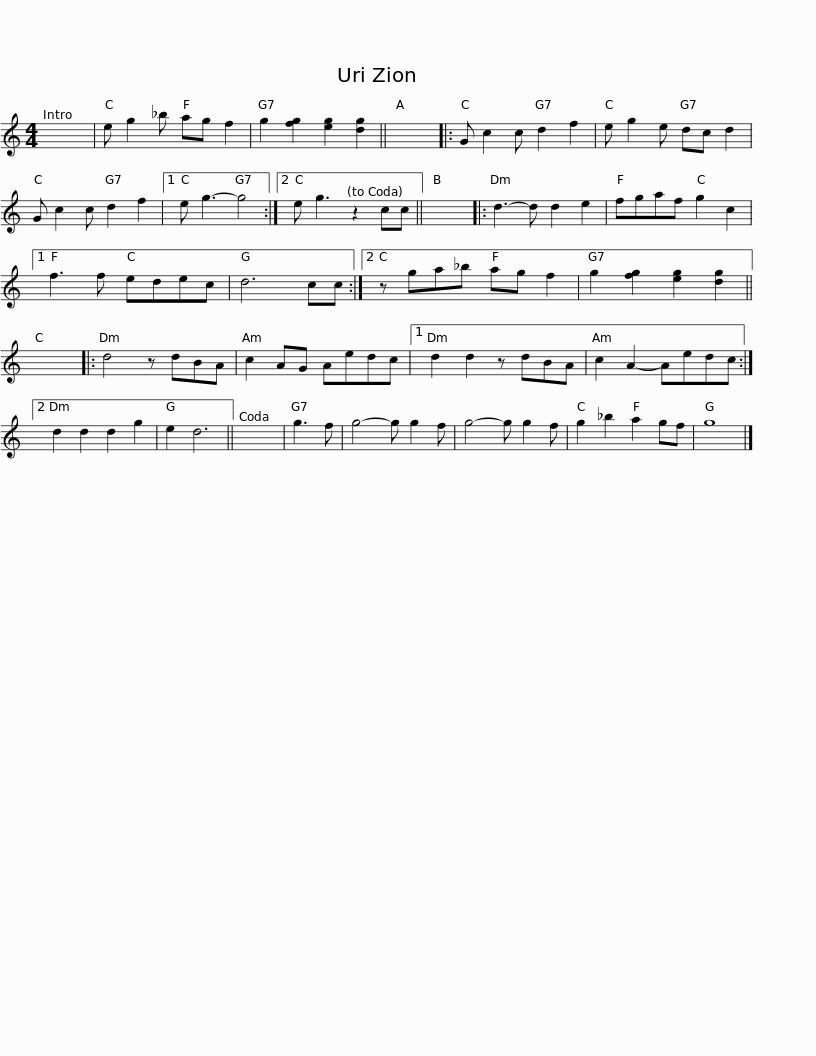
X:1
L:1/8
M:4/4
I:linebreak $
K:C
V:1 treble
V:1
 x8 | e g2 _b ag f2 | g2 [fg]2 [eg]2 [dg]2 || x8 |: G c2 c d2 f2 | %5
 e g2 e dc d2 | G c2 c d2 f2 |1 e g3- g4 :|2$ e g3 z2 cc || x8 |: %10
 d3- d d2 e2 | fgaf g2 c2 |1 f3 f edec | d6 cc :|2 z ga_b ag f2 | %15
 g2 [fg]2 [eg]2 [dg]2 ||$ x8 |: d4 z dBA | c2 AG Aedc |1 d2 d2 z dBA | %20
 c2 A2- Aedc :|2 d2 d2 d2 g2 | e2 d6 || x8 | g3 f | %25
 g4- g g2 f |$ g4- g g2 f | g2 _b2 a2 gf | g8 |] %29
